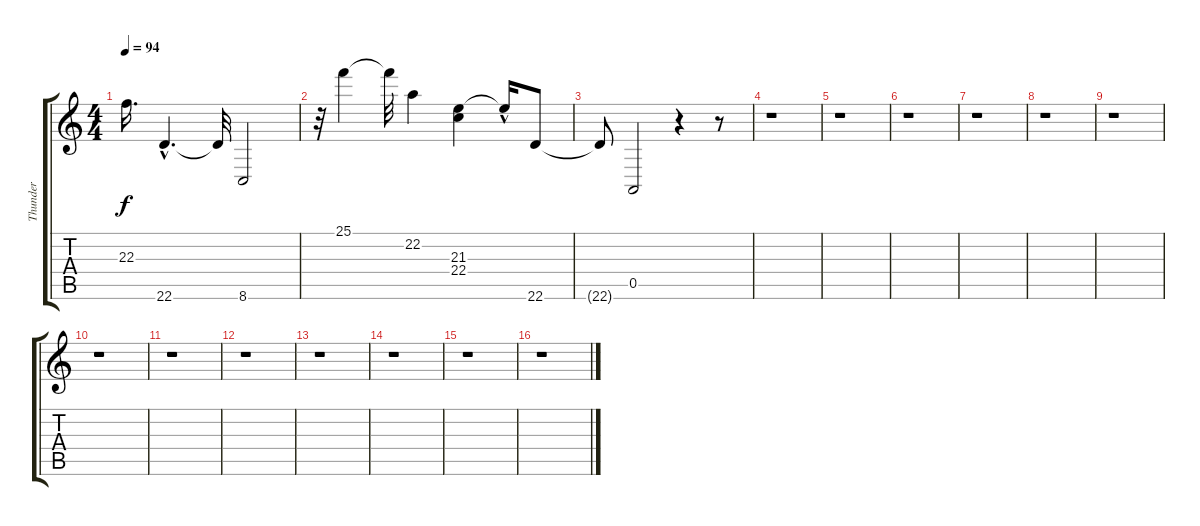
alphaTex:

\track ("Thunder" "Thunder") {instrument seashore}
\staff {score tabs}
\tuning (E4 B3 G3 D3 A2 E2) {hide}
\ts (4 4)
\tempo 94
\clef g2
\ks c
22.3{t}.16{d dy f} 22.6{hac}.4{d} 22.6{t}.32 8.6.2 |
r.32 25.1.4 25.1{t}.32 22.2.4 (21.3 22.4).4 21.3{hac t}.16 22.6.8 |
22.6{t}.8 0.5.2 r.4 r.8 |
r.1 |
r.1 |
r.1 |
r.1 |
r.1 |
r.1 |
r.1 |
r.1 |
r.1 |
r.1 |
r.1 |
r.1 |
r.1
